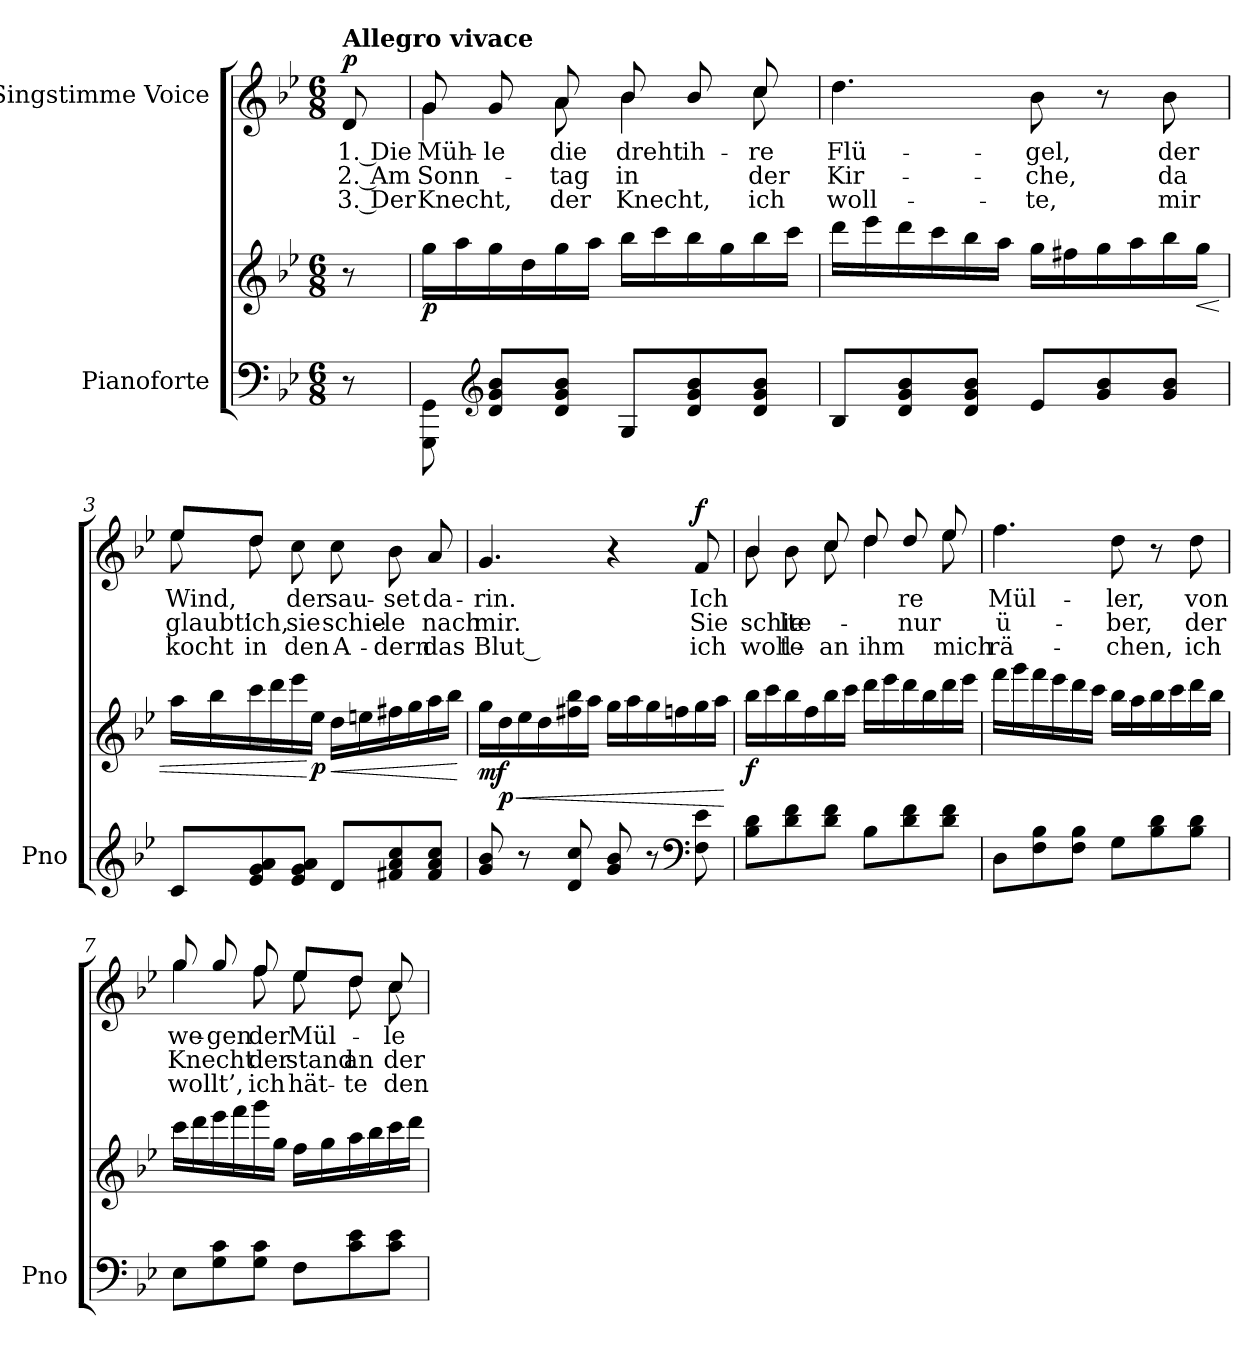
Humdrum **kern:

**kern	**kern	**dynam	**kern	**text	**text	**text	**dynam
*part2	*part2	*part2	*part1	*part1	*part1	*part1	*part1
*staff3	*staff2	*staff2/3	*staff1	*staff1	*staff1	*staff1	*staff1
*I"Pianoforte	*	*	*I"Singstimme Voice	*	*	*	*
*I'Pno	*	*	*	*	*	*	*
*clefF4	*clefG2	*	*clefG2	*	*	*	*
*k[b-e-]	*k[b-e-]	*	*k[b-e-]	*	*	*	*
*M6/8	*M6/8	*	*M6/8	*	*	*	*
=	=	=	=	=	=	=	=
!	!	!	!LO:TX:a:B:t=Allegro vivace	!	!	!	!
!	!	!	!	!LO:LY:b	!LO:LY:b	!LO:LY:b	!LO:DY:a
8r	8r	.	8d/	1. Die	2. Am	3. Der	p
=1	=1	=1	=1	=1	=1	=1	=1
!	!	!LO:DY:b	!	!LO:LY:b	!LO:LY:b	!LO:LY:b	!
*	*	*	*^	*	*	*	*
8GGG\ 8GG\	16gg\LL	p	8g/	4g\	Müh-	Sonn-	Knecht,	.
.	16aa\	.	.	.	.	.	.	.
*clefG2	*	*	*	*	*	*	*	*
!	!	!	!	!	!LO:LY:b	!	!	!
8d/ 8g/ 8b-/L	16gg\	.	8g/	.	-le	.	.	.
.	16dd\	.	.	.	.	.	.	.
!	!	!	!	!	!LO:LY:b	!LO:LY:b	!LO:LY:b	!
8d/ 8g/ 8b-/J	16gg\	.	8a/	8a\	die	-tag	der	.
.	16aa\JJ	.	.	.	.	.	.	.
!	!	!	!	!	!LO:LY:b	!LO:LY:b	!LO:LY:b	!
8G/L	16bb-\LL	.	8b-/	4b-\	dreht	in	Knecht,	.
.	16ccc\	.	.	.	.	.	.	.
!	!	!	!	!	!LO:LY:b	!	!	!
8d/ 8g/ 8b-/	16bb-\	.	8b-/	.	ih-	.	.	.
.	16gg\	.	.	.	.	.	.	.
!	!	!	!	!	!LO:LY:b	!LO:LY:b	!LO:LY:b	!
8d/ 8g/ 8b-/J	16bb-\	.	8cc/	8cc\	-re	der	ich	.
.	16ccc\JJ	.	.	.	.	.	.	.
*	*	*	*v	*v	*	*	*	*
=2	=2	=2	=2	=2	=2	=2	=2
!	!	!	!	!LO:LY:b	!LO:LY:b	!LO:LY:b	!
8B-/L	16ddd\LL	.	4.dd\	Flü-	Kir-	woll-	.
.	16eee-\	.	.	.	.	.	.
8d/ 8g/ 8b-/	16ddd\	.	.	.	.	.	.
.	16ccc\	.	.	.	.	.	.
8d/ 8g/ 8b-/J	16bb-\	.	.	.	.	.	.
.	16aa\JJ	.	.	.	.	.	.
!	!	!	!	!LO:LY:b	!LO:LY:b	!LO:LY:b	!
8e-/L	16gg\LL	.	8b-\	-gel,	-che,	-te,	.
.	16ff#X\	.	.	.	.	.	.
8g/ 8b-/	16gg\	.	8r	.	.	.	.
.	16aa\	.	.	.	.	.	.
!	!	!	!	!LO:LY:b	!LO:LY:b	!LO:LY:b	!
8g/ 8b-/J	16bb-\	.	8b-\	der	da	mir	.
!	!	!LO:HP:b	!	!	!	!	!
.	16gg\JJ	<	.	.	.	.	.
!!LO:LB:g=z
=3	=3	=3	=3	=3	=3	=3	=3
!	!	!	!	!LO:LY:b	!LO:LY:b	!LO:LY:b	!
*	*	*	*^	*	*	*	*
8c/L	16aa\LL	.	8ee-/L	8ee-\	Wind,	glaubt’	kocht	.
.	16bb-\	.	.	.	.	.	.	.
!	!	!	!	!	!	!LO:LY:b	!LO:LY:b	!
8e-/ 8g/ 8a/	16ccc\	.	8dd/J	8dd\	.	ich,	in	.
.	16ddd\	.	.	.	.	.	.	.
!	!	!	!	!	!LO:LY:b	!LO:LY:b	!LO:LY:b	!
8e-/ 8g/ 8a/J	16eee-\	.	8cc\	2ryy	der	sie	den	.
!	!	!LO:DY:n=1:b	!	!	!	!	!	!
.	16ee-\JJ	[ p	.	.	.	.	.	.
!	!	!LO:HP:b	!	!	!LO:LY:b	!LO:LY:b	!LO:LY:b	!
8d/L	16dd\LL	<	8cc\	.	sau-	schie-	A-	.
.	16een\	.	.	.	.	.	.	.
!	!	!	!	!	!LO:LY:b	!LO:LY:b	!LO:LY:b	!
8f#X/ 8a/ 8cc/	16ff#X\	.	8b-\	.	-set	-le	-dern	.
.	16gg\	.	.	.	.	.	.	.
!	!	!	!	!	!LO:LY:b	!LO:LY:b	!LO:LY:b	!
8f#/ 8a/ 8cc/J	16aa\	.	8a/	.	da-	nach	das	.
.	16bb-\JJ	.	.	.	.	.	.	.
*	*	*	*v	*v	*	*	*	*
.	.	[	.	.	.	.	.
=4	=4	=4	=4	=4	=4	=4	=4
!	!	!LO:DY:b	!	!LO:LY:b	!LO:LY:b	!LO:LY:b	!
8g/ 8b-/	16gg\LL	mf	4.g/	-rin.	mir.	Blut _	.
!	!	!LO:HP:b	!	!	!	!	!
!	!	!LO:DY:n=1:b	!	!	!	!	!
.	16dd\	< p	.	.	.	.	.
8r	16ee-\	.	.	.	.	.	.
.	16dd\	.	.	.	.	.	.
8d/ 8cc/	16ff#X\ 16bb-\	.	.	.	.	.	.
.	16aa\JJ	.	.	.	.	.	.
8g/ 8b-/	16gg\LL	.	4r	.	.	.	.
.	16aa\	.	.	.	.	.	.
8r	16gg\	.	.	.	.	.	.
.	16ffn\	.	.	.	.	.	.
*clefF4	*	*	*	*	*	*	*
!	!	!	!	!LO:LY:b	!LO:LY:b	!LO:LY:b	!LO:DY:a
8F\ 8e-\	16gg\	.	8f/	Ich	Sie	ich	f
.	16aa\JJ	.	.	.	.	.	.
.	.	[	.	.	.	.	.
=5	=5	=5	=5	=5	=5	=5	=5
!	!	!	!	!LO:LY:b	!	!	!
*	*	*	*^	*	*	*	*
!	!	!LO:DY:b	!	!	!	!LO:LY:b	!LO:LY:b	!
8B-\ 8d\L	16bb-\LL	f	4b-/	8b-\	.	schie-	woll-	.
.	16ccc\	.	.	.	.	.	.	.
!	!	!	!	!	!	!LO:LY:b	!LO:LY:b	!
8d\ 8f\	16bb-\	.	.	8b-\	.	-lte	-te	.
.	16ff\	.	.	.	.	.	.	.
!	!	!	!	!	!LO:LY:b	!LO:LY:b	!	!
!	!	!	!	!	!	!	!LO:LY:b	!
8d\ 8f\J	16bb-\	.	8cc/	8cc\	.	.	an	.
.	16ccc\JJ	.	.	.	.	.	.	.
!	!	!	!	!	!LO:LY:b	!LO:LY:b	!	!
!	!	!	!	!	!	!	!LO:LY:b	!
8B-\L	16ddd\LL	.	8dd/	4dd\	.	.	ihm	.
.	16eee-\	.	.	.	.	.	.	.
!	!	!	!	!	!LO:LY:b	!LO:LY:b	!	!
8d\ 8f\	16ddd\	.	8dd/	.	-re	nur	.	.
.	16bb-\	.	.	.	.	.	.	.
!	!	!	!	!	!LO:LY:b	!LO:LY:b	!	!
!	!	!	!	!	!	!	!LO:LY:b	!
8d\ 8f\J	16ddd\	.	8ee-/	8ee-\	.	.	mich	.
.	16eee-\JJ	.	.	.	.	.	.	.
*	*	*	*v	*v	*	*	*	*
!!LO:LB:g=z
=6	=6	=6	=6	=6	=6	=6	=6
!	!	!	!	!LO:LY:b	!LO:LY:b	!LO:LY:b	!
8D\L	16fff\LL	.	4.ff\	Mül-	-ü-	rä-	.
.	16ggg\	.	.	.	.	.	.
8F\ 8B-\	16fff\	.	.	.	.	.	.
.	16eee-\	.	.	.	.	.	.
8F\ 8B-\J	16ddd\	.	.	.	.	.	.
.	16ccc\JJ	.	.	.	.	.	.
!	!	!	!	!LO:LY:b	!LO:LY:b	!LO:LY:b	!
8G\L	16bb-\LL	.	8dd\	-ler,	-ber,	-chen,	.
.	16aa\	.	.	.	.	.	.
8B-\ 8d\	16bb-\	.	8r	.	.	.	.
.	16ccc\	.	.	.	.	.	.
!	!	!	!	!LO:LY:b	!LO:LY:b	!LO:LY:b	!
8B-\ 8d\J	16ddd\	.	8dd\	von	der	ich	.
.	16bb-\JJ	.	.	.	.	.	.
=7	=7	=7	=7	=7	=7	=7	=7
!	!	!	!	!LO:LY:b	!LO:LY:b	!LO:LY:b	!
*	*	*	*^	*	*	*	*
8E-\L	16ccc\LL	.	8gg/	4gg\	we-	Knecht	wollt’,	.
.	16ddd\	.	.	.	.	.	.	.
!	!	!	!	!	!LO:LY:b	!	!	!
8G\ 8c\	16eee-\	.	8gg/	.	-gen	.	.	.
.	16fff\	.	.	.	.	.	.	.
!	!	!	!	!	!LO:LY:b	!LO:LY:b	!LO:LY:b	!
8G\ 8c\J	16ggg\	.	8ff/	8ff\	der	der	ich	.
.	16gg\JJ	.	.	.	.	.	.	.
!	!	!	!	!	!LO:LY:b	!LO:LY:b	!LO:LY:b	!
8F\L	16ff\LL	.	8ee-/L	8ee-\	Mül-	stand	hät-	.
.	16gg\	.	.	.	.	.	.	.
!	!	!	!	!	!	!LO:LY:b	!LO:LY:b	!
8c\ 8e-\	16aa\	.	8dd/J	8dd\	.	an	-te	.
.	16bb-\	.	.	.	.	.	.	.
!	!	!	!	!	!LO:LY:b	!LO:LY:b	!LO:LY:b	!
8c\ 8e-\J	16ccc\	.	8cc/	8cc\	-le-	der	den	.
.	16ddd\JJ	.	.	.	.	.	.	.
*	*	*	*v	*v	*	*	*	*
=	=	=	=	=	=	=	=
*-	*-	*-	*-	*-	*-	*-	*-
